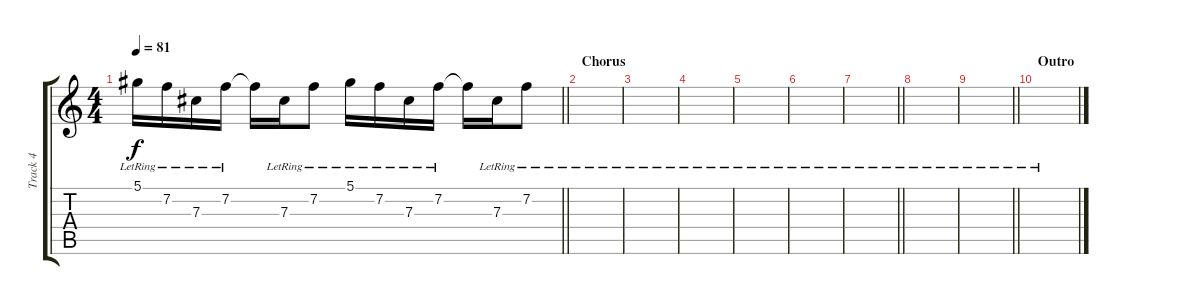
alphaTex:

\track ("Track 4" "Track 4") {instrument overdrivenguitar}
\staff {score tabs}
\tuning (Eb4 Bb3 Gb3 Db3 Ab2 Eb2) {hide}
\ts (4 4)
\tempo 81
\clef g2
\barLineRight lightlight
\ks c
5.1{lr}.16{dy f} 7.2{lr}.16 7.3{lr}.16 7.2{lr}.16 7.2{t}.16 7.3{lr}.16 7.2{lr}.8 5.1{lr}.16 7.2{lr}.16 7.3{lr}.16 7.2{lr}.16 7.2{t}.16 7.3{lr}.16 7.2{lr}.8 |
\section ("" "Chorus")
|
|
|
|
|
\barLineRight lightlight
|
|
\barLineRight lightlight
|
\section ("" "Outro")
